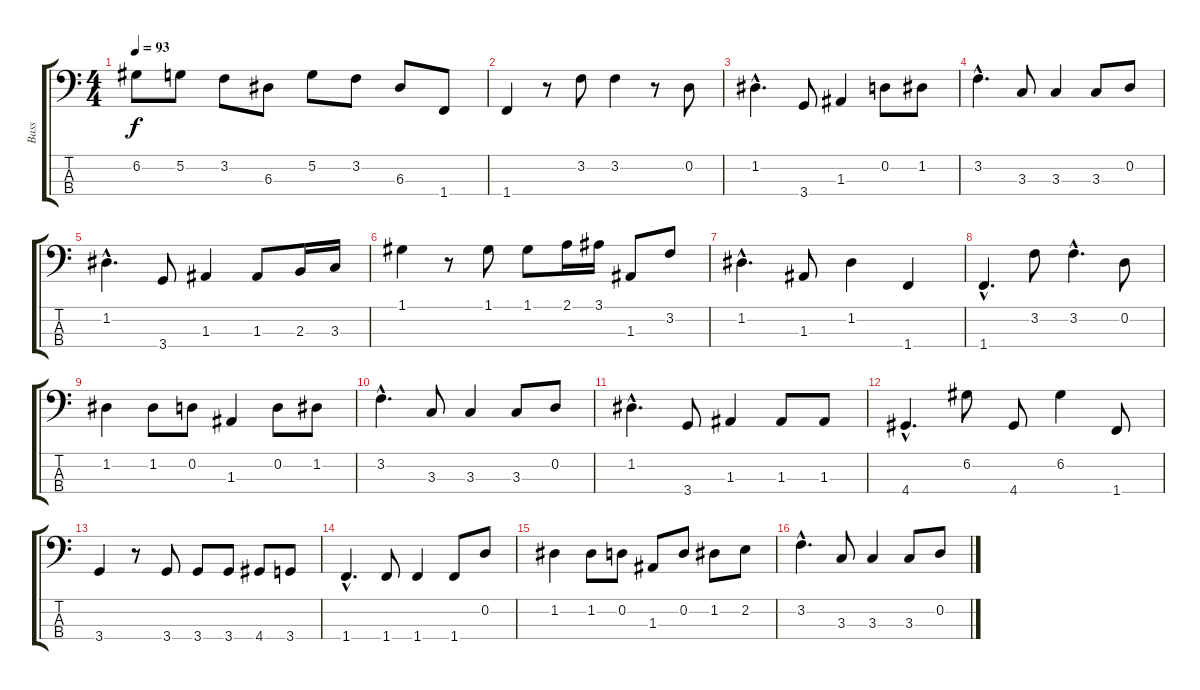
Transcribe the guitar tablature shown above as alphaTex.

\track ("Bass" "Bass") {instrument electricbassfinger}
\staff {score tabs}
\tuning (G2 D2 A1 E1) {hide}
\ts (4 4)
\tempo 93
\clef f4
\ks c
6.2.8{dy f} 5.2.8 3.2.8 6.3.8 5.2.8 3.2.8 6.3.8 1.4.8 |
1.4.4 r.8 3.2.8 3.2.4 r.8 0.2.8 |
1.2{hac}.4{d} 3.4.8 1.3.4 0.2.8 1.2.8 |
3.2{hac}.4{d} 3.3.8 3.3.4 3.3.8 0.2.8 |
1.2{hac}.4{d} 3.4.8 1.3.4 1.3.8 2.3.16 3.3.16 |
1.1.4 r.8 1.1.8 1.1.8 2.1.16 3.1.16 1.3.8 3.2.8 |
1.2{hac}.4{d} 1.3.8 1.2.4 1.4.4 |
1.4{hac}.4{d} 3.2.8 3.2{hac}.4{d} 0.2.8 |
1.2.4 1.2.8 0.2.8 1.3.4 0.2.8 1.2.8 |
3.2{hac}.4{d} 3.3.8 3.3.4 3.3.8 0.2.8 |
1.2{hac}.4{d} 3.4.8 1.3.4 1.3.8 1.3.8 |
4.4{hac}.4{d} 6.2.8 4.4.8 6.2.4 1.4.8 |
3.4.4 r.8 3.4.8 3.4.8 3.4.8 4.4.8 3.4.8 |
1.4{hac}.4{d} 1.4.8 1.4.4 1.4.8 0.2.8 |
1.2.4 1.2.8 0.2.8 1.3.8 0.2.8 1.2.8 2.2.8 |
3.2{hac}.4{d} 3.3.8 3.3.4 3.3.8 0.2.8
